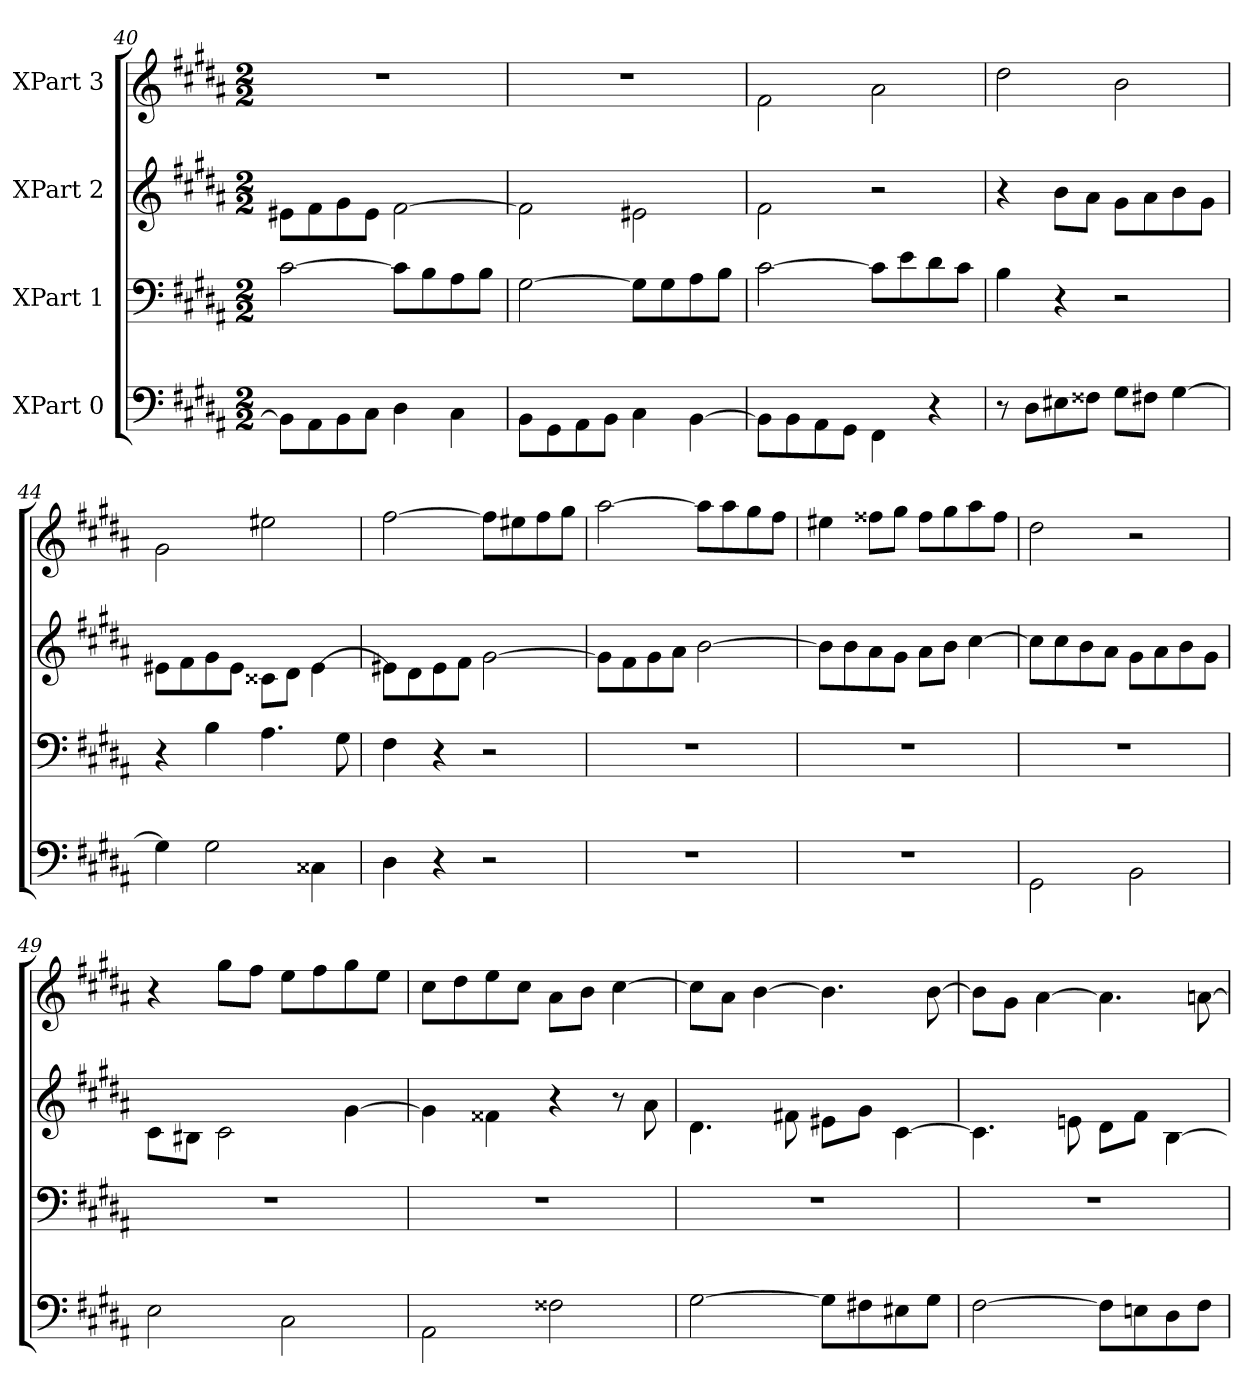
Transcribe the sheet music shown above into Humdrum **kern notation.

**kern	**kern	**kern	**kern
*part4	*part3	*part2	*part1
*staff4	*staff3	*staff2	*staff1
*I"XPart 0	*I"XPart 1	*I"XPart 2	*I"XPart 3
*clefF4	*clefF4	*clefG2	*clefG2
*k[f#c#g#d#a#]	*k[f#c#g#d#a#]	*k[f#c#g#d#a#]	*k[f#c#g#d#a#]
*M2/2	*M2/2	*M2/2	*M2/2
=40	=40	=40	=40
8BB\L]	[2c#\	8e#X\L	1r
8AA#\	.	8f#\	.
8BB\	.	8g#\	.
8C#\J	.	8e#\J	.
4D#\	8c#\L]	[2f#\	.
.	8B\	.	.
4C#\	8A#\	.	.
.	8B\J	.	.
=41	=41	=41	=41
8BB\L	[2G#\	2f#\]	1r
8GG#\	.	.	.
8AA#\	.	.	.
8BB\J	.	.	.
4C#\	8G#\L]	2e#X\	.
.	8G#\	.	.
[4BB\	8A#\	.	.
.	8B\J	.	.
=42	=42	=42	=42
8BB\L]	[2c#\	2f#\	2f#\
8BB\	.	.	.
8AA#\	.	.	.
8GG#\J	.	.	.
4FF#\	8c#\L]	2r	2a#\
.	8e\	.	.
4r	8d#\	.	.
.	8c#\J	.	.
=43	=43	=43	=43
8r	4B\	4r	2dd#\
8D#\L	.	.	.
8E#X\	4r	8b\L	.
8F##X\J	.	8a#\J	.
8G#\L	2r	8g#\L	2b\
8F#X\J	.	8a#\	.
[4G#\	.	8b\	.
.	.	8g#\J	.
=44	=44	=44	=44
4G#\]	4r	8e#X\L	2g#\
.	.	8f#\	.
2G#\	4B\	8g#\	.
.	.	8e#\J	.
.	4.A#\	8c##X\L	2ee#X\
.	.	8d#\J	.
4C##X\	.	[4e#\	.
.	8G#\	.	.
=45	=45	=45	=45
4D#\	4F#\	8e#X\L]	[2ff#\
.	.	8d#\	.
4r	4r	8e#\	.
.	.	8f#\J	.
2r	2r	[2g#\	8ff#\L]
.	.	.	8ee#X\
.	.	.	8ff#\
.	.	.	8gg#\J
=46	=46	=46	=46
1r	1r	8g#\L]	[2aa#\
.	.	8f#\	.
.	.	8g#\	.
.	.	8a#\J	.
.	.	[2b\	8aa#\L]
.	.	.	8aa#\
.	.	.	8gg#\
.	.	.	8ff#\J
=47	=47	=47	=47
1r	1r	8b\L]	4ee#X\
.	.	8b\	.
.	.	8a#\	8ff##X\L
.	.	8g#\J	8gg#\J
.	.	8a#\L	8ff##\L
.	.	8b\J	8gg#\
.	.	[4cc#\	8aa#\
.	.	.	8ff##\J
=48	=48	=48	=48
2GG#\	1r	8cc#\L]	2dd#\
.	.	8cc#\	.
.	.	8b\	.
.	.	8a#\J	.
2BB\	.	8g#\L	2r
.	.	8a#\	.
.	.	8b\	.
.	.	8g#\J	.
=49	=49	=49	=49
2E\	1r	8c#\L	4r
.	.	8B#X\J	.
.	.	2c#\	8gg#\L
.	.	.	8ff#\J
2C#\	.	.	8ee\L
.	.	.	8ff#\
.	.	[4g#\	8gg#\
.	.	.	8ee\J
=50	=50	=50	=50
2AA#\	1r	4g#\]	8cc#\L
.	.	.	8dd#\
.	.	4f##X\	8ee\
.	.	.	8cc#\J
2F##X\	.	4r	8a#\L
.	.	.	8b\J
.	.	8r	[4cc#\
.	.	8a#\	.
=51	=51	=51	=51
[2G#\	1r	4.d#\	8cc#\L]
.	.	.	8a#\J
.	.	.	[4b\
.	.	8f#X\	.
8G#\L]	.	8e#X\L	4.b\]
8F#X\	.	8g#\J	.
8E#X\	.	[4c#\	.
8G#\J	.	.	[8b\
=52	=52	=52	=52
[2F#\	1r	4.c#\]	8b\L]
.	.	.	8g#\J
.	.	.	[4a#\
.	.	8en\	.
8F#\L]	.	8d#\L	4.a#\]
8En\	.	8f#\J	.
8D#\	.	[4B\	.
8F#\J	.	.	[8an\
=	=	=	=
*-	*-	*-	*-
